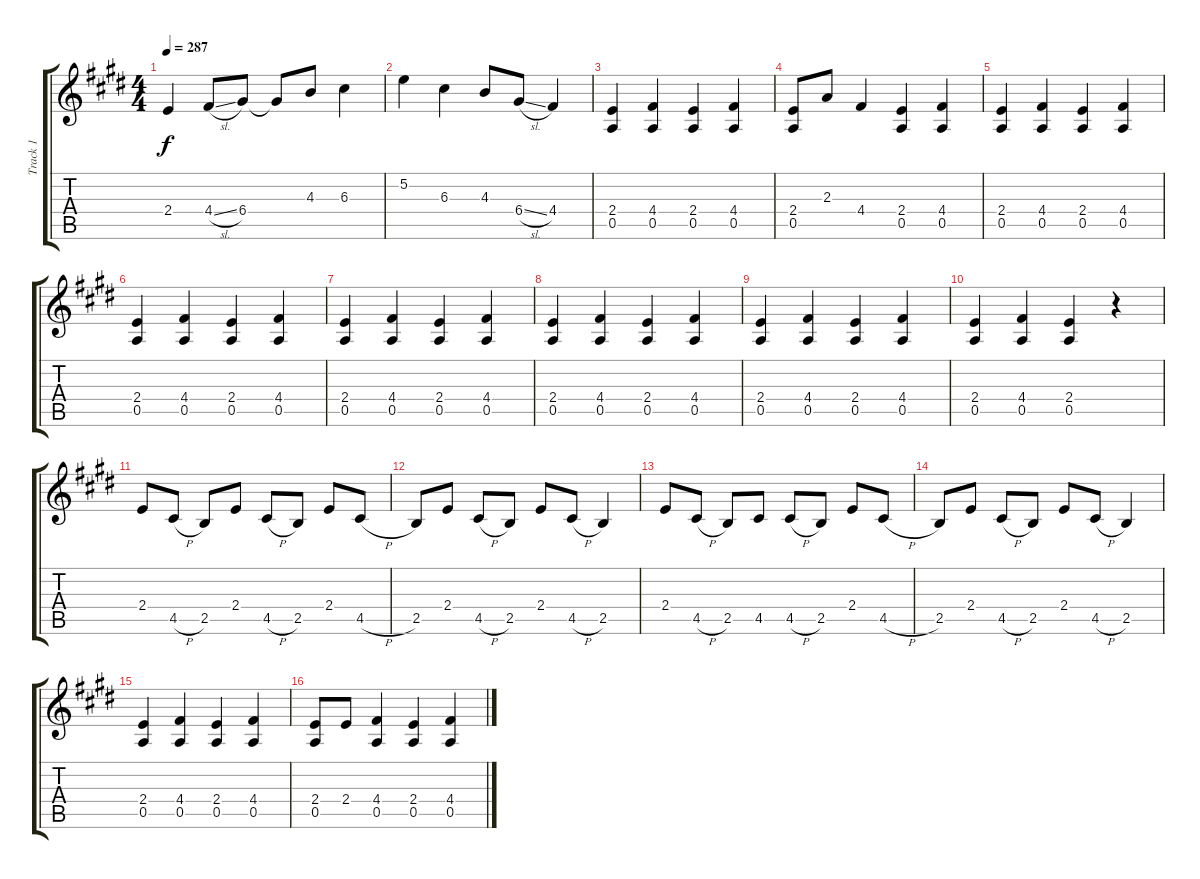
\track ("Track 1" "Track 1") {instrument distortionguitar}
\staff {score tabs}
\tuning (E4 B3 G3 D3 A2 E2) {hide}
\ts (4 4)
\tempo 287
\clef g2
\ks c#minor
2.4.4{dy f} 4.4{sl}.8 6.4.8 6.4{t}.8 4.3.8 6.3.4 |
5.2.4 6.3.4 4.3.8 6.4{sl}.8 4.4.4 |
(2.4 0.5).4 (4.4 0.5).4 (2.4 0.5).4 (4.4 0.5).4 |
(2.4 0.5).8 2.3.8 4.4.4 (2.4 0.5).4 (4.4 0.5).4 |
(2.4 0.5).4 (4.4 0.5).4 (2.4 0.5).4 (4.4 0.5).4 |
(2.4 0.5).4 (4.4 0.5).4 (2.4 0.5).4 (4.4 0.5).4 |
(2.4 0.5).4 (4.4 0.5).4 (2.4 0.5).4 (4.4 0.5).4 |
(2.4 0.5).4 (4.4 0.5).4 (2.4 0.5).4 (4.4 0.5).4 |
(2.4 0.5).4 (4.4 0.5).4 (2.4 0.5).4 (4.4 0.5).4 |
(2.4 0.5).4 (4.4 0.5).4 (2.4 0.5).4 r.4 |
2.4.8 4.5{h}.8 2.5.8 2.4.8 4.5{h}.8 2.5.8 2.4.8 4.5{h}.8 |
2.5.8 2.4.8 4.5{h}.8 2.5.8 2.4.8 4.5{h}.8 2.5.4 |
2.4.8 4.5{h}.8 2.5.8 4.5.8 4.5{h}.8 2.5.8 2.4.8 4.5{h}.8 |
2.5.8 2.4.8 4.5{h}.8 2.5.8 2.4.8 4.5{h}.8 2.5.4 |
(2.4 0.5).4 (4.4 0.5).4 (2.4 0.5).4 (4.4 0.5).4 |
(2.4 0.5).8 2.4.8 (4.4 0.5).4 (2.4 0.5).4 (4.4 0.5).4
